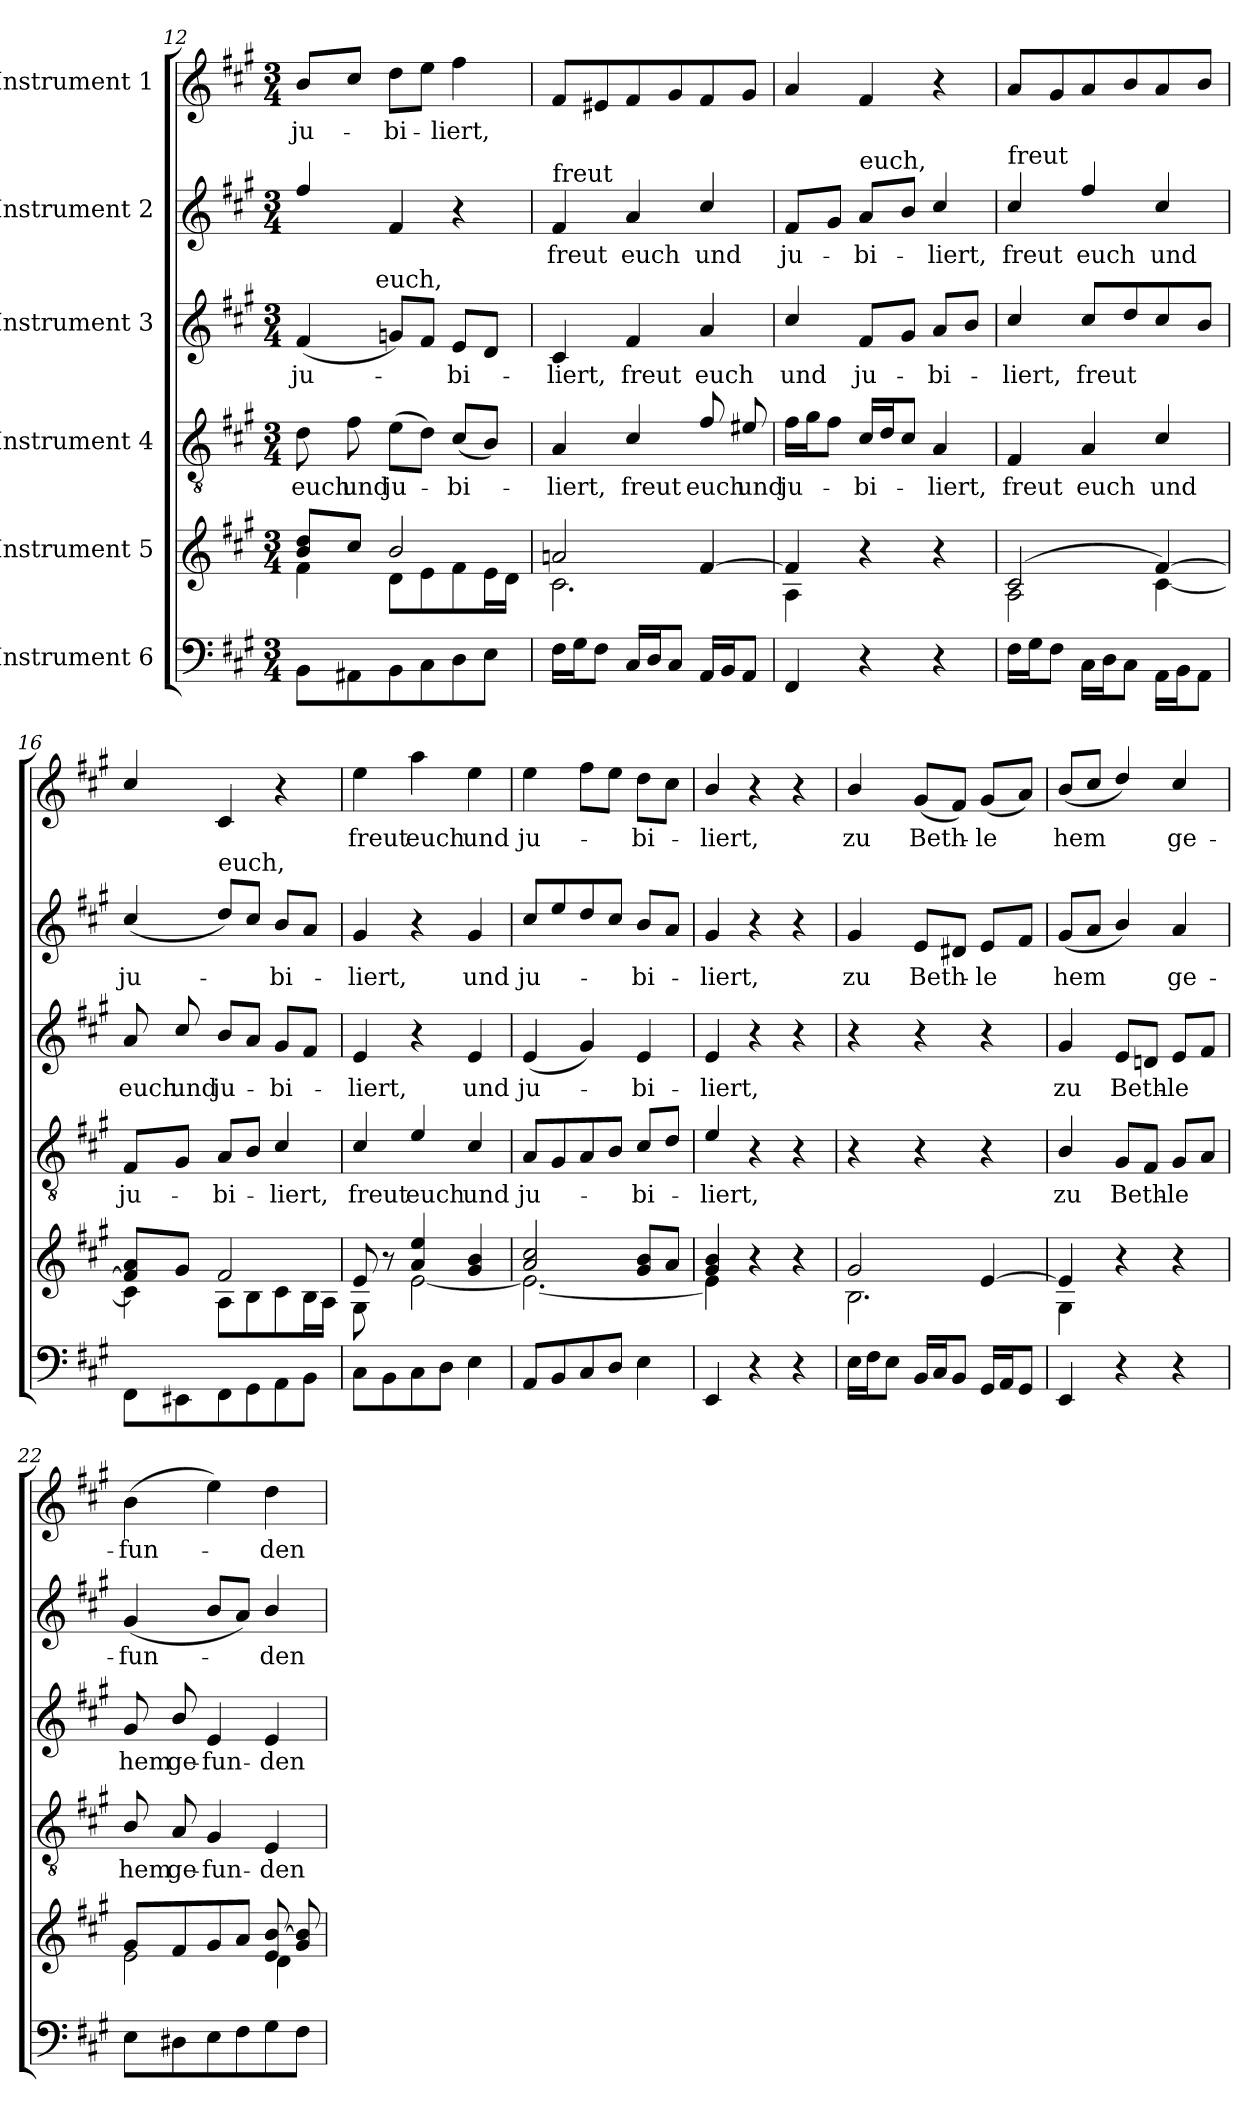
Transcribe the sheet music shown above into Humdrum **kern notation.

**kern	**kern	**kern	**text	**kern	**text	**kern	**text	**kern	**text
*part6	*part5	*part4	*part4	*part3	*part3	*part2	*part2	*part1	*part1
*staff6	*staff5	*staff4	*staff4	*staff3	*staff3	*staff2	*staff2	*staff1	*staff1
*I"Instrument 6	*I"Instrument 5	*I"Instrument 4	*	*I"Instrument 3	*	*I"Instrument 2	*	*I"Instrument 1	*
*clefF4	*clefG2	*clefGv2	*	*clefG2	*	*clefG2	*	*clefG2	*
*k[f#c#g#]	*k[f#c#g#]	*k[f#c#g#]	*	*k[f#c#g#]	*	*k[f#c#g#]	*	*k[f#c#g#]	*
*A:	*A:	*A:	*	*A:	*	*A:	*	*A:	*
*M3/4	*M3/4	*M3/4	*	*M3/4	*	*M3/4	*	*M3/4	*
=12	=12	=12	=12	=12	=12	=12	=12	=12	=12
*	*^	*	*	*	*	*	*	*	*
!	!	!	!	!LO:LY:b	!	!LO:LY:b:cj	!	!	!	!LO:LY:b:cj
*	*	*	*	*	*^	*	*	*	*	*
8BB\L	8dd/ 8b/L	4f#\	8d\	euch	(<4f#/	8..ryy	ju-	4ff#/	.	8b/L	ju-
!	!	!	!	!LO:LY:b:cj	!	!	!	!	!	!	!
8AA#X\	8cc#/J	.	8f#\	und	.	.	.	.	.	8cc#/J	.
!	!	!	!	!	!	!LO:TX:a:t=euch,	!	!	!	!	!
.	.	.	.	.	.	2ryy	.	.	.	.	.
!	!	!	!	!LO:LY:b:rj	!	!	!	!	!	!	!LO:LY:b:rj
8BB\	2b/	8d\L	(>8e\L	ju-	8gn/L)	.	.	4f#/	.	8dd\L	-bi-
8C#\	.	8e\	8d\J)	.	8f#/J	.	.	.	.	8ee\J	.
!	!	!	!	!LO:LY:b	!	!	!LO:LY:b	!	!	!	!LO:LY:b
8D\	.	8f#\	(<8c#/L	-bi-	8e/L	.	-bi-	4r	.	4ff#\	-liert,
8E\J	.	16e\	8B/J)	.	8d/J	.	.	.	.	.	.
.	.	16d\J	.	.	.	.	.	.	.	.	.
.	.	.	.	.	.	32ryy	.	.	.	.	.
!!LO:LB:g=z
=13	=13	=13	=13	=13	=13	=13	=13	=13	=13	=13	=13
!	!	!	!	!	!	!	!	!LO:TX:a:t=freut	!	!	!
!	!	!	!	!LO:LY:b:cj	!	!	!LO:LY:b:cj	!	!LO:LY:b:cj	!	!
*	*	*	*	*	*v	*v	*	*	*	*	*
16F#\L	2an/	2.c#\	4A/	-liert,	4c#/	-liert,	4f#/	freut	8f#/L	.
16G#\	.	.	.	.	.	.	.	.	.	.
8F#\J	.	.	.	.	.	.	.	.	8e#X/	.
!	!	!	!	!LO:LY:b	!	!LO:LY:b	!	!LO:LY:b	!	!
16C#/L	.	.	4c#/	freut	4f#/	freut	4a/	euch	8f#/	.
16D/	.	.	.	.	.	.	.	.	.	.
8C#/J	.	.	.	.	.	.	.	.	8g#/	.
!	!	!	!	!LO:LY:b	!	!LO:LY:b	!	!LO:LY:b	!	!
16AA/L	[>4f#/	.	8f#/	euch	4a/	euch	4cc#/	und	8f#/	.
16BB/	.	.	.	.	.	.	.	.	.	.
!	!	!	!	!LO:LY:b:cj	!	!	!	!	!	!
8AA/J	.	.	8e#X/	und	.	.	.	.	8g#/J	.
=14	=14	=14	=14	=14	=14	=14	=14	=14	=14	=14
!	!	!	!	!LO:LY:b:cj	!	!LO:LY:b	!	!LO:LY:b:cj	!	!
4FF#/	4f#/]	4A\	16f#\L	ju-	4cc#/	und	8f#/L	ju-	4a/	.
.	.	.	16g#\	.	.	.	.	.	.	.
.	.	.	8f#\J	.	.	.	8g#/J	.	.	.
!	!	!	!	!	!	!	!LO:TX:a:t=euch,	!	!	!
!	!	!	!	!LO:LY:b:cj	!	!LO:LY:b:cj	!	!LO:LY:b:cj	!	!
4r	4r	2ryy	16c#/L	-bi-	8f#/L	ju-	8a/L	-bi-	4f#/	.
.	.	.	16d/	.	.	.	.	.	.	.
.	.	.	8c#/J	.	8g#/J	.	8b/J	.	.	.
!	!	!	!	!LO:LY:b	!	!LO:LY:b:cj	!	!LO:LY:b	!	!
4r	4r	.	4A/	-liert,	8a/L	-bi-	4cc#/	-liert,	4r	.
.	.	.	.	.	8b/J	.	.	.	.	.
=15	=15	=15	=15	=15	=15	=15	=15	=15	=15	=15
!	!	!	!	!	!	!	!LO:TX:a:t=freut	!	!	!
!	!	!	!	!LO:LY:b	!	!LO:LY:b	!	!LO:LY:b	!	!
16F#\L	(<2c#/	2A\	4F#/	freut	4cc#/	-liert,	4cc#/	freut	8a/L	.
16G#\	.	.	.	.	.	.	.	.	.	.
8F#\J	.	.	.	.	.	.	.	.	8g#/	.
!	!	!	!	!LO:LY:b	!	!LO:LY:b	!	!LO:LY:b	!	!
16C#\L	.	.	4A/	euch	8cc#/L	freut	4ff#/	euch	8a/	.
16D\	.	.	.	.	.	.	.	.	.	.
8C#\J	.	.	.	.	8dd/	.	.	.	8b/	.
!	!	!	!	!LO:LY:b	!	!	!	!LO:LY:b	!	!
16AA\L	[>4f#/	[<4c#\)	4c#/	und	8cc#/	.	4cc#/	und	8a/	.
16BB\	.	.	.	.	.	.	.	.	.	.
8AA\J	.	.	.	.	8b/J	.	.	.	8b/J	.
=16	=16	=16	=16	=16	=16	=16	=16	=16	=16	=16
!	!	!	!	!LO:LY:b:cj	!	!LO:LY:b	!	!LO:LY:b:cj	!	!
8FF#\L	8a/ 8f#/]L	4c#\]	8F#/L	ju-	8a/	euch	(<4cc#/	ju-	4cc#/	.
!	!	!	!	!	!	!LO:LY:b:cj	!	!	!	!
8EE#X\	8g#/J	.	8G#/J	.	8cc#/	und	.	.	.	.
!	!	!	!	!	!	!	!LO:TX:a:t=euch,	!	!	!
!	!	!	!	!LO:LY:b:cj	!	!LO:LY:b:cj	!	!	!	!
8FF#\	2f#/	8A\L	8A/L	-bi-	8b/L	ju-	8dd/L)	.	4c#/	.
8GG#\	.	8B\	8B/J	.	8a/J	.	8cc#/J	.	.	.
!	!	!	!	!LO:LY:b	!	!LO:LY:b	!	!LO:LY:b	!	!
8AA\	.	8c#\	4c#/	-liert,	8g#/L	-bi-	8b/L	-bi-	4r	.
8BB\J	.	16B\	.	.	8f#/J	.	8a/J	.	.	.
.	.	16A\J	.	.	.	.	.	.	.	.
!!LO:PB:g=z
=17	=17	=17	=17	=17	=17	=17	=17	=17	=17	=17
!	!	!	!	!LO:LY:b	!	!LO:LY:b	!	!LO:LY:b	!	!LO:LY:b
8C#\L	8e/	8G#\	4c#/	freut	4e/	-liert,	4g#/	-liert,	4ee\	freut
8BB\	8r	8ryy	.	.	.	.	.	.	.	.
!	!	!	!	!LO:LY:b	!	!	!	!	!	!LO:LY:b
8C#\	4ee/ 4a/	[<2e\	4e/	euch	4r	.	4r	.	4aa\	euch
8D\J	.	.	.	.	.	.	.	.	.	.
!	!	!	!	!LO:LY:b	!	!LO:LY:b	!	!LO:LY:b	!	!LO:LY:b
4E\	4b/ 4g#/	.	4c#/	und	4e/	und	4g#/	und	4ee\	und
=18	=18	=18	=18	=18	=18	=18	=18	=18	=18	=18
!	!	!	!	!LO:LY:b:cj	!	!LO:LY:b:cj	!	!LO:LY:b:cj	!	!LO:LY:b:cj
8AA/L	2cc#/ 2a/	2.e\_<	8A/L	ju-	(<4e/	ju-	8cc#/L	ju-	4ee\	ju-
8BB/	.	.	8G#/	.	.	.	8ee/	.	.	.
8C#/	.	.	8A/	.	4g#/)	.	8dd/	.	8ff#\L	.
8D/J	.	.	8B/J	.	.	.	8cc#/J	.	8ee\J	.
!	!	!	!	!LO:LY:b:cj	!	!LO:LY:b:cj	!	!LO:LY:b:cj	!	!LO:LY:b:cj
4E\	8b/ 8g#/L	.	8c#/L	-bi-	4e/	-bi-	8b/L	-bi-	8dd\L	-bi-
.	8a/J	.	8d/J	.	.	.	8a/J	.	8cc#\J	.
=19	=19	=19	=19	=19	=19	=19	=19	=19	=19	=19
!	!	!	!	!LO:LY:b	!	!LO:LY:b	!	!LO:LY:b	!	!LO:LY:b
4EE/	4b/ 4g#/	4e\]	4e/	-liert,	4e/	-liert,	4g#/	-liert,	4b/	-liert,
4r	4r	2ryy	4r	.	4r	.	4r	.	4r	.
4r	4r	.	4r	.	4r	.	4r	.	4r	.
=20	=20	=20	=20	=20	=20	=20	=20	=20	=20	=20
!	!	!	!	!	!	!	!	!LO:LY:b:cj	!	!LO:LY:b:cj
16E\L	2g#/	2.B\	4r	.	4r	.	4g#/	zu	4b/	zu
16F#\	.	.	.	.	.	.	.	.	.	.
8E\J	.	.	.	.	.	.	.	.	.	.
!	!	!	!	!	!	!	!	!LO:LY:b	!	!LO:LY:b
16BB/L	.	.	4r	.	4r	.	8e/L	Beth-	(<8g#/L	Beth-
16C#/	.	.	.	.	.	.	.	.	.	.
8BB/J	.	.	.	.	.	.	8d#X/J	.	8f#/J)	.
!	!	!	!	!	!	!	!	!LO:LY:b:cj	!	!LO:LY:b:cj
16GG#/L	[>4e/	.	4r	.	4r	.	8e/L	-le	(<8g#/L	-le
16AA/	.	.	.	.	.	.	.	.	.	.
8GG#/J	.	.	.	.	.	.	8f#/J	.	8a/J)	.
=21	=21	=21	=21	=21	=21	=21	=21	=21	=21	=21
!	!	!	!	!LO:LY:b:cj	!	!LO:LY:b:cj	!	!LO:LY:b	!	!LO:LY:b
4EE/	4e/]	4G#\	4B/	zu	4g#/	zu	(<8g#/L	hem	(<8b/L	hem
.	.	.	.	.	.	.	8a/J	.	8cc#/J	.
!	!	!	!	!LO:LY:b	!	!LO:LY:b	!	!	!	!
4r	4r	2ryy	8G#/L	Beth-	8e/L	Beth-	4b/)	.	4dd/)	.
.	.	.	8F#/J	.	8dn/J	.	.	.	.	.
!	!	!	!	!LO:LY:b:cj	!	!LO:LY:b:cj	!	!LO:LY:b:cj	!	!LO:LY:b:cj
4r	4r	.	8G#/L	-le	8e/L	-le	4a/	ge-	4cc#/	ge-
.	.	.	8A/J	.	8f#/J	.	.	.	.	.
=22	=22	=22	=22	=22	=22	=22	=22	=22	=22	=22
!	!	!	!	!LO:LY:b	!	!LO:LY:b	!	!LO:LY:b	!	!LO:LY:b
8E\L	8g#/L	2e\	8B/	hem	8g#/	hem	(<4g#/	-fun-	(>4b\	-fun-
!	!	!	!	!LO:LY:b:rj	!	!LO:LY:b:rj	!	!	!	!
8D#X\	8f#/	.	8A/	ge-	8b/	ge-	.	.	.	.
!	!	!	!	!LO:LY:b	!	!LO:LY:b	!	!	!	!
8E\	8g#/	.	4G#/	-fun-	4e/	-fun-	8b/L	.	4ee\)	.
8F#\	8a/J	.	.	.	.	.	8a/J)	.	.	.
!	!	!	!	!LO:LY:b	!	!LO:LY:b	!	!LO:LY:b	!	!LO:LY:b
8G#\	[>8b/ 8e/	4d\	4E/	-den	4e/	-den	4b/	-den	4dd\	-den
8F#\J	8b/] 8g#/	.	.	.	.	.	.	.	.	.
*	*v	*v	*	*	*	*	*	*	*	*
=	=	=	=	=	=	=	=	=	=
*-	*-	*-	*-	*-	*-	*-	*-	*-	*-
